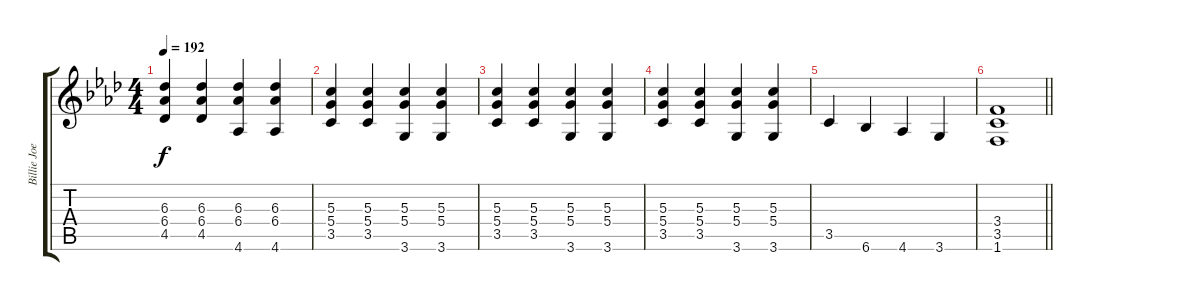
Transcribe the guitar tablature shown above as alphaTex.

\track ("Billie Joe Armstrong (Rhthym Guitar)" "Billie Joe") {instrument distortionguitar}
\staff {score tabs}
\tuning (E4 B3 G3 D3 A2 E2) {hide}
\ts (4 4)
\tempo 192
\clef g2
\ks ab
(6.3 6.4 4.5).4{dy f} (6.3 6.4 4.5).4 (6.3 6.4 4.6).4 (6.3 6.4 4.6).4 |
(5.3 5.4 3.5).4 (5.3 5.4 3.5).4 (5.3 5.4 3.6).4 (5.3 5.4 3.6).4 |
(5.3 5.4 3.5).4 (5.3 5.4 3.5).4 (5.3 5.4 3.6).4 (5.3 5.4 3.6).4 |
(5.3 5.4 3.5).4 (5.3 5.4 3.5).4 (5.3 5.4 3.6).4 (5.3 5.4 3.6).4 |
3.5.4 6.6.4 4.6.4 3.6.4 |
\barLineRight lightlight
(3.4 3.5 1.6).1{instrument gunshot}
